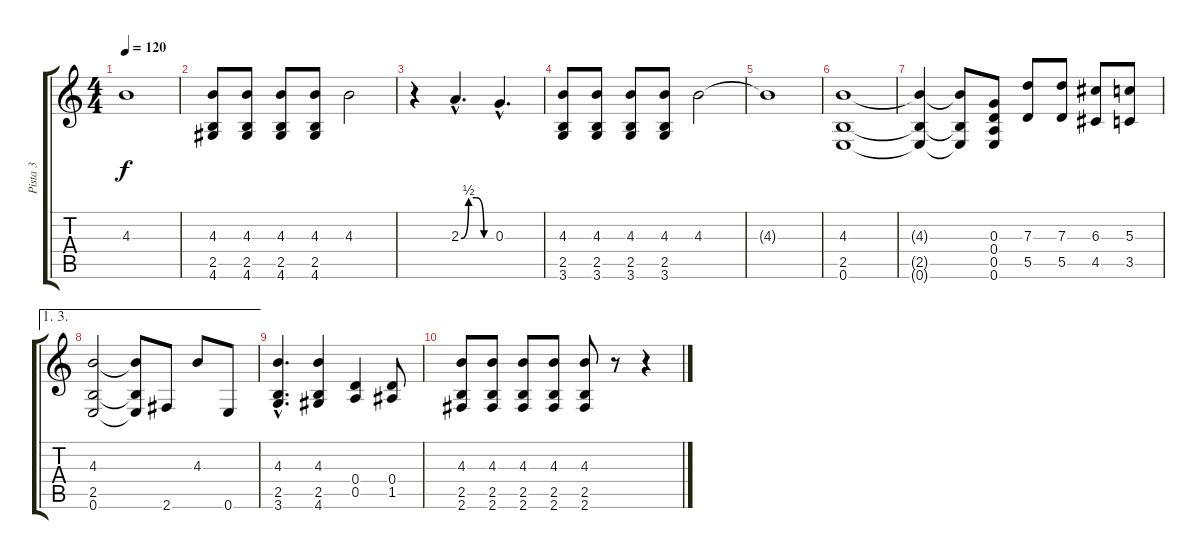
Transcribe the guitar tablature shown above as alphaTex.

\track ("Pista 3" "Pista 3") {instrument distortionguitar}
\staff {score tabs}
\tuning (E4 B3 G3 D3 A2 E2) {hide}
\ts (4 4)
\tempo 120
\clef g2
\ks c
4.3{t}.1{dy f} |
(4.3 2.5 4.6).8 (4.3 2.5 4.6).8 (4.3 2.5 4.6).8 (4.3 2.5 4.6).8 4.3.2 |
r.4 2.3{be (custom 0 0 15 2 30 2 45 0 60 0) hac}.4{d} 0.3{hac}.4{d} |
(4.3 2.5 3.6).8 (4.3 2.5 3.6).8 (4.3 2.5 3.6).8 (4.3 2.5 3.6).8 4.3.2 |
4.3{t}.1 |
(4.3 2.5 0.6).1 |
(4.3{t} 2.5{t} 0.6{t}).4 (4.3{t} 2.5{t} 0.6{t}).8 (0.3 0.4 0.5 0.6).8 (7.3 5.5).8 (7.3 5.5).8 (6.3 4.5).8 (5.3 3.5).8 |
\ae (1 3)
(4.3 2.5 0.6).2 (4.3{t} 2.5{t} 0.6{t}).8 2.6.8 4.3.8 0.6.8 |
(4.3{hac} 2.5{hac} 3.6{hac}).4{d} (4.3 2.5 4.6).4 (0.4 0.5).4 (0.4 1.5).8 |
(4.3 2.5 2.6).8 (4.3 2.5 2.6).8 (4.3 2.5 2.6).8 (4.3 2.5 2.6).8 (4.3 2.5 2.6).8 r.8 r.4
